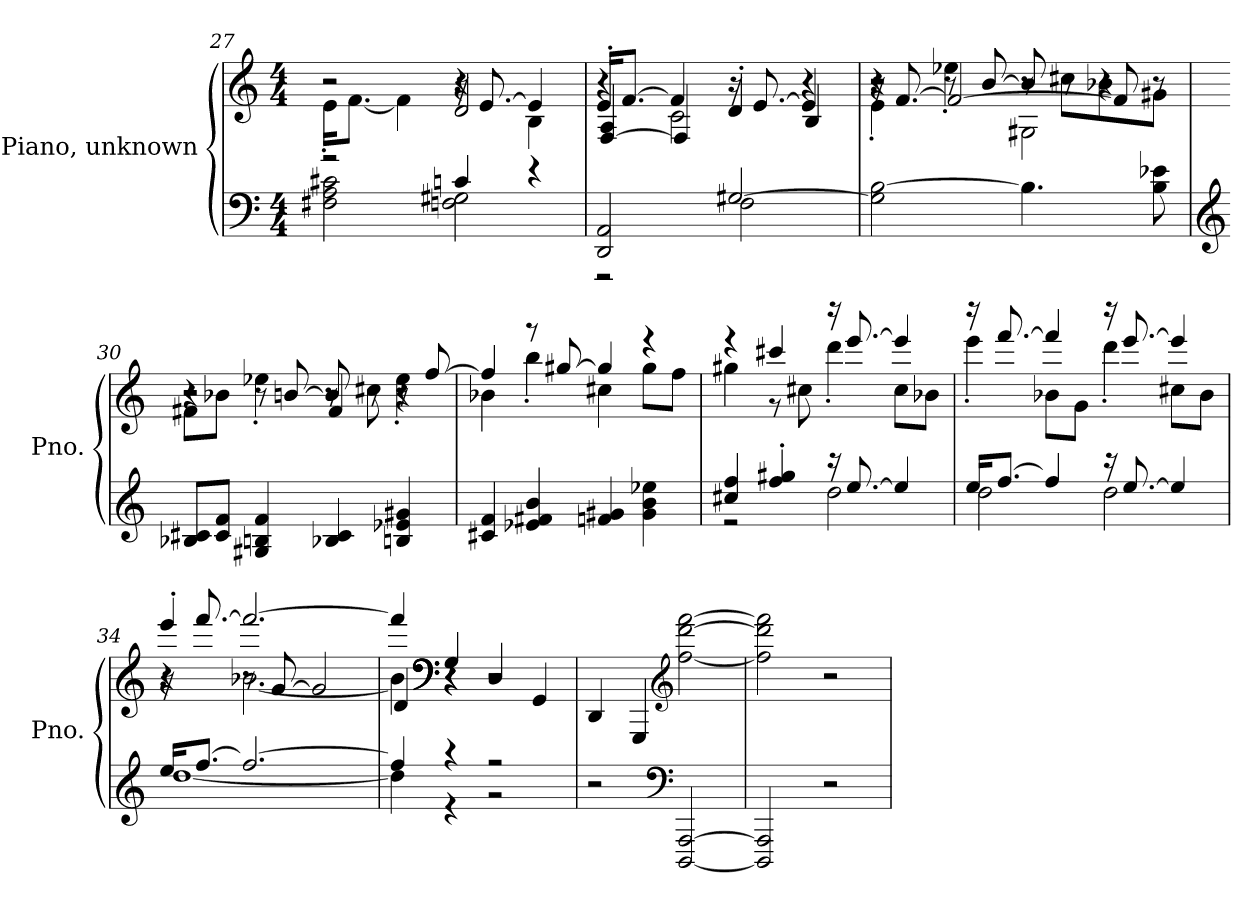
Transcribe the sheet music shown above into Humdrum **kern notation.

**kern	**kern
*part1	*part1
*staff2	*staff1
*I"Piano, unknown	*
*I'Pno.	*
!!LO:LB:g=z
*clefF4	*clefG2
*k[]	*k[]
*M4/4	*M4/4
=27	=27
*^	*^
*	*	*	*^
2r	2F#X\ 2A\ 2c#X\	2r	16e'\KL	2r
.	.	.	[8.f\J	.
.	.	.	4f\]	.
4cn/	2Fn\ 2G#X\	16r	4r	2d/
.	.	[8.e/	.	.
4r	.	4e/]	4B\	.
=28	=28	=28	=28	=28
2DD/ 2AA/	2r	16e'/KL	4r	[4F/ 4A/
.	.	[8.f/J	.	.
.	.	4f/]	2c\	4F/]
[2G#X/	2F\	16r	.	4d'/
.	.	[8.e/	.	.
.	.	4e/]	4r	4B/
*v	*v	*	*	*
=29	=29	=29	=29
*	*	*	*^
2G#\] [2B\	4r	4e'\	16r	2r
.	.	.	[8.f/	.
.	8r	4ee-X'\	2f/_	.
.	[8b/	.	.	.
4.B\]	8b/]	8r	.	2G#X\
.	8r	8cc#X\L	.	.
.	4r	8b-X\	8f/]	.
8B\ 8e-X\	.	8g#X\J	8r	.
*	*v	*v	*v	*v
!!LO:LB:g=z
=30	=30
*clefG2	*
*	*^
*	*	*^
8B-X/ 8c#X/L	4r	8f#X\L	2r
8c#/ 8f/J	.	8b-X\J	.
4G#X/ 4Bn/ 4f/	8r	4ee-X'\	.
.	[8bn/	.	.
4B-X/ 4c#/	8b/]	8r	4f#/
.	8r	8cc#X\	.
4Bn/ 4e-X/ 4g#X/	8r	4ee-'\	4r
.	[8ff/	.	.
*	*	*v	*v
=31	=31	=31
4c#X/ 4f/	4ff/]	4b-X\
4e-X/ 4f#X/ 4b/	8r	4bb'\
.	[8gg#X/	.
4fn/ 4g#X/	4gg#/]	4cc#X\
4g#\ 4b\ 4ee-X\	4r	8gg#\L
.	.	8ff\J
=32	=32	=32
*^	*	*
4cc#X/ 4ff/	2r	4r	4gg#X\
4ff/' 4gg#X/'	.	4ccc#X/	8r
.	.	.	8cc#X\
16r	2dd\	16r	4ddd'\
[8.ee/	.	[8.eee/	.
4ee/]	.	4eee/]	8cc#\L
.	.	.	8b-X\J
!!LO:LB:g=z	!!
=33	=33	=33	=33
16ee/KL	2dd\	16r	4eee'\
[8.ff/J	.	[8.fff/	.
4ff/]	.	4fff/]	8b-X\L
.	.	.	8g\J
16r	2dd\	16r	4ddd'\
[8.ee/	.	[8.eee/	.
4ee/]	.	4eee/]	8cc#X\L
.	.	.	8b-\J
=34	=34	=34	=34
*	*	*	*^
16ee/KL	[1dd	16r	4r	4eee'/
[8.ff/J	.	[8.fff/	.	.
2.ff/_	.	2.fff/_	[2.b-X\	8r
.	.	.	.	[8g/
.	.	.	.	2g/]
=35	=35	=35	=35	=35
4ff/]	4dd\]	4fff/]	4b-\]	4d/
*	*	*clefF4	*	*
4r	4r	4r	4r	4G/
2r	2r	2r	2r	4D/
.	.	.	.	4GG/
*v	*v	*	*	*
*	*v	*v	*v
=36	=36
2r	4DD/
.	4GGG/
*clefF4	*clefG2
[2DDD/ [2AAA/	[2ff\ [2ddd\ [2fff\
=37	=37
2DDD/] 2AAA/]	2ff\] 2ddd\] 2fff\]
2r	2r
=	=
*-	*-
